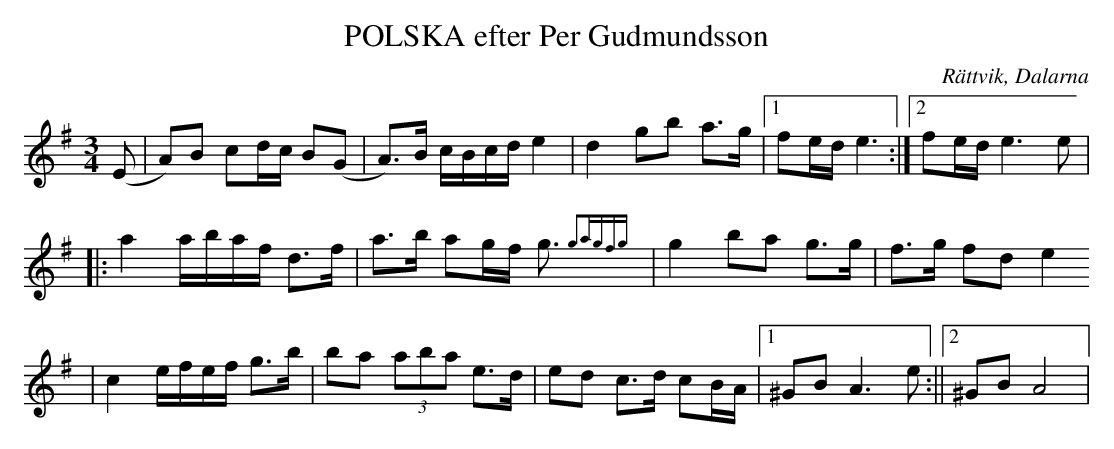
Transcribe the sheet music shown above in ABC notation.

X:1
T:POLSKA efter Per Gudmundsson
O:Rättvik, Dalarna
M:3/4
L:1/16
K:G
(E2|A2)B2 c2dc B2(G2|A2)>B2 cBcde4 |d4g2b2 a2>g2|1f2ed e6:|2f2ed e6e2|
|:a4abaf d2>f2| a2>b2 a2gf g3{g2agfg}|g4b2a2 g2>g2 |f2>g2 f2d2e4
|c4efef g2>b2|b2a2 (3a2b2a2 e2>d2|e2d2 c2>d2 c2BA|1^G2B2A6e2:||2^G2B2A8|
